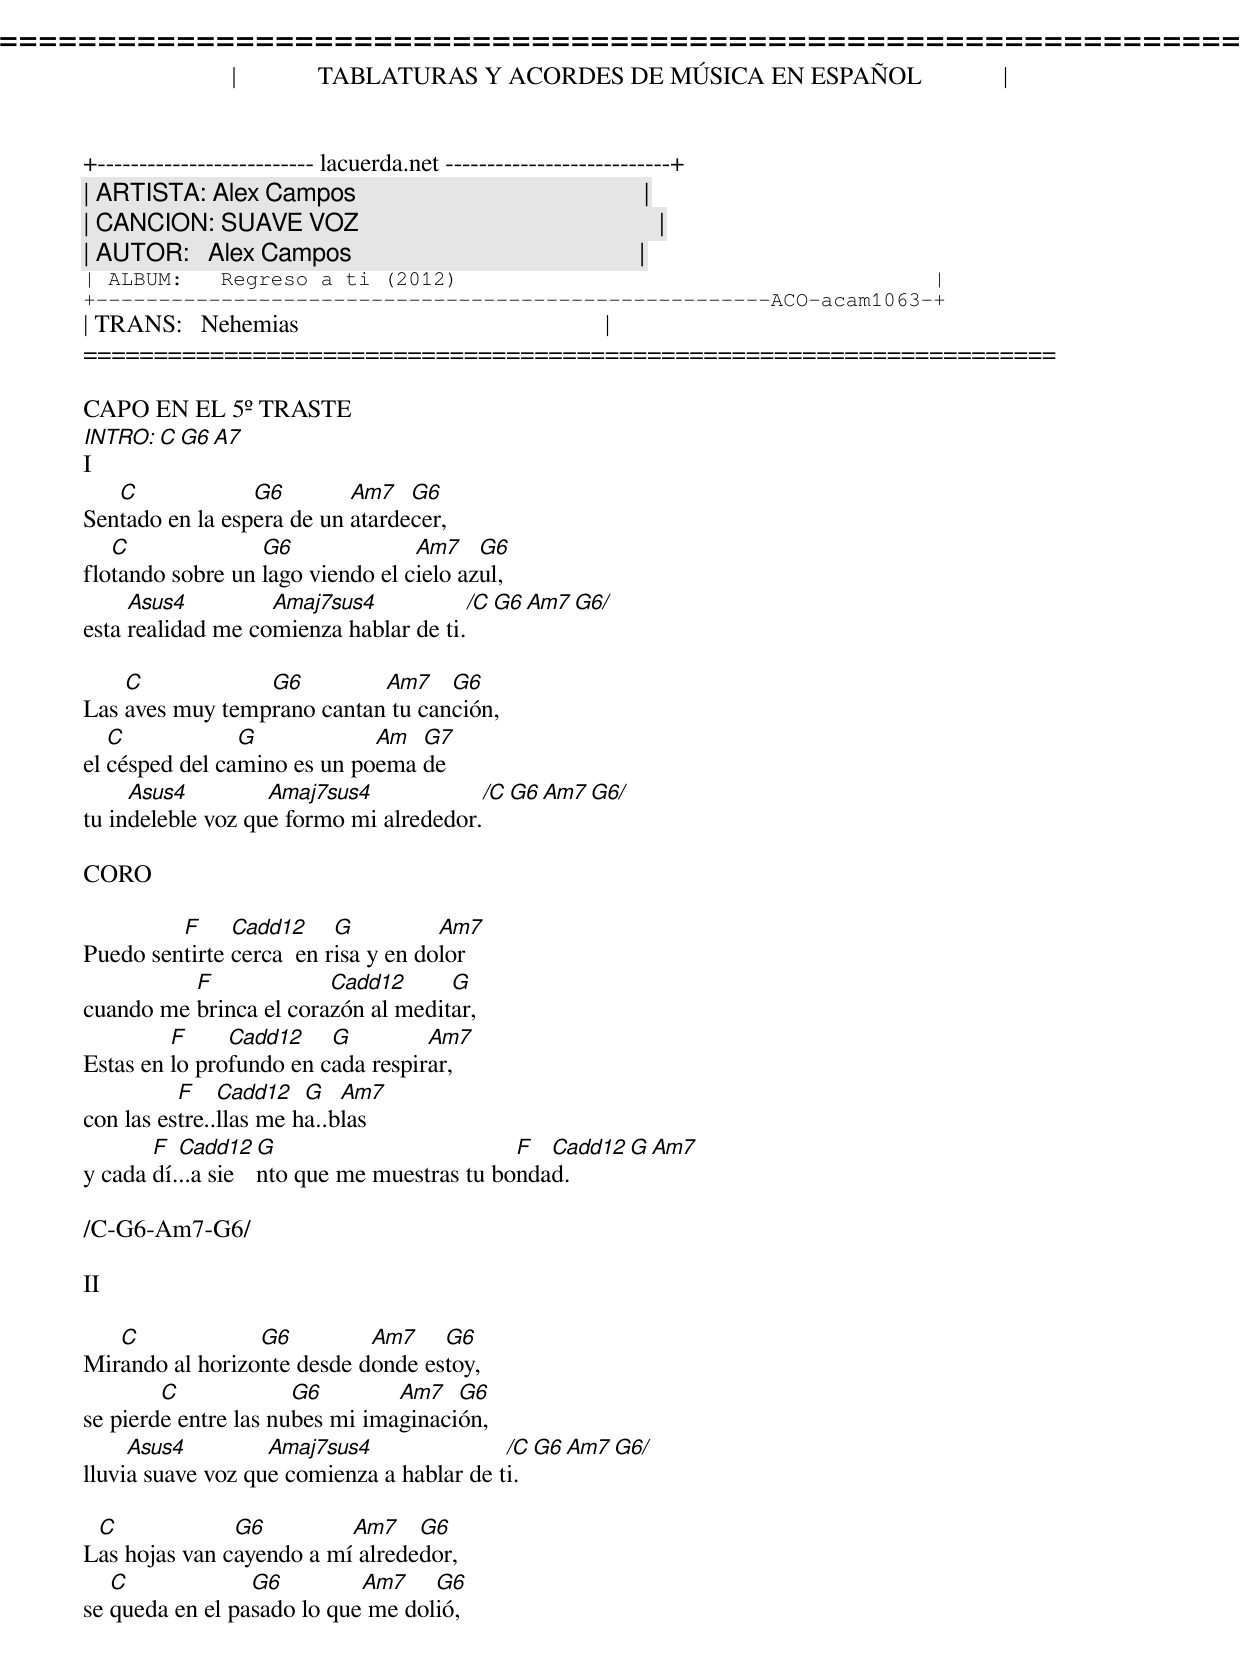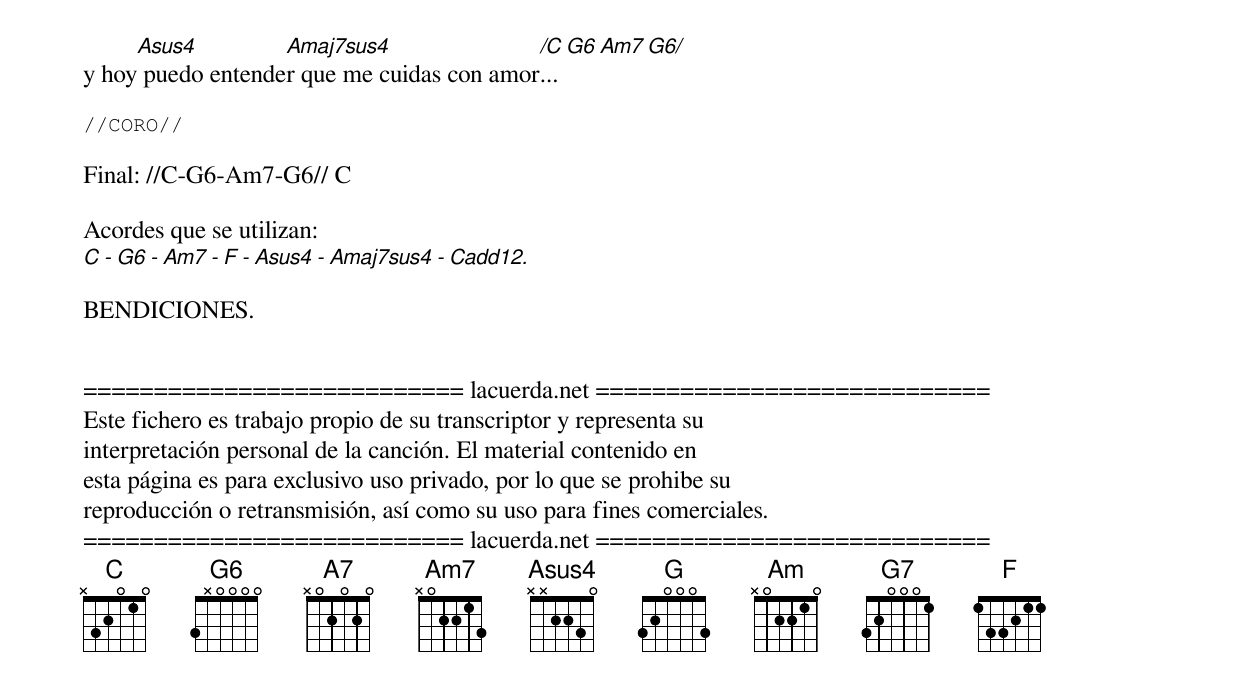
=====================================================================
|             TABLATURAS Y ACORDES DE MÚSICA EN ESPAÑOL             |
+-------------------------- lacuerda.net ---------------------------+
| ARTISTA: Alex Campos                                              |
| CANCION: SUAVE VOZ                                                |
| AUTOR:   Alex Campos                                              |
| ALBUM:   Regreso a ti (2012)                                      |
+------------------------------------------------------ACO-acam1063-+
| TRANS:   Nehemias                                                 |
=====================================================================

CAPO EN EL 5º TRASTE
INTRO: C G6 A7
I
   C             G6        Am7   G6
Sentado en la espera de un atardecer,
   C              G6              Am7    G6
flotando sobre un lago viendo el cielo azul,
     Asus4         Amaj7sus4              /C  G6  Am7 G6/
esta realidad me comienza hablar de ti.

    C            G6         Am7    G6
Las aves muy temprano cantan tu canción,
   C            G            Am  G7
el césped del camino es un poema de
     Asus4         Amaj7sus4              /C  G6  Am7 G6/
tu indeleble voz que formo mi alrededor.

CORO

         F     Cadd12     G          Am7
Puedo sentirte cerca  en risa y en dolor
          F             Cadd12      G
cuando me brinca el corazón al meditar,
         F     Cadd12    G         Am7
Estas en lo profundo en cada respirar,
          F    Cadd12   G   Am7
con las estre..llas me ha..blas
       F  Cadd12 G                        F  Cadd12  G  Am7
y cada dí...a siento que me muestras tu bondad.

/C-G6-Am7-G6/

II

   C             G6         Am7    G6
Mirando al horizonte desde donde estoy,
        C             G6        Am7   G6
se pierde entre las nubes mi imaginación,
     Asus4         Amaj7sus4               /C  G6  Am7 G6/
lluvia suave voz que comienza a hablar de ti.

 C             G6         Am7    G6
Las hojas van cayendo a mí alrededor,
   C             G6         Am7    G6
se queda en el pasado lo que me dolió,
     Asus4         Amaj7sus4               /C  G6  Am7 G6/
y hoy puedo entender que me cuidas con amor...

//CORO//

Final: //C-G6-Am7-G6// C

Acordes que se utilizan:
C - G6 - Am7 - F - Asus4 - Amaj7sus4 - Cadd12.

BENDICIONES.


=========================== lacuerda.net ============================
Este fichero es trabajo propio de su transcriptor y representa su
interpretación personal de la canción. El material contenido en
esta página es para exclusivo uso privado, por lo que se prohibe su
reproducción o retransmisión, así como su uso para fines comerciales.
=========================== lacuerda.net ============================
